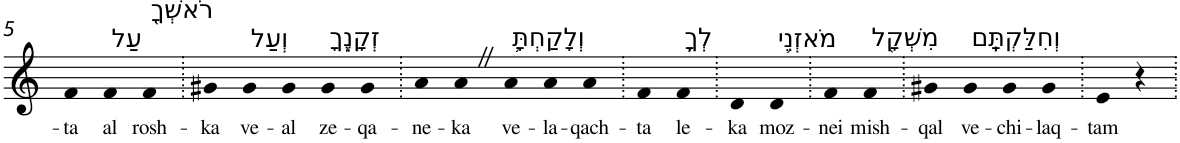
**kern	**text
*part1	*part1
*staff1	*staff1
*I"Piano	*
*I'Pno	*
!!LO:PB:g=z
*clefG2	*
*k[]	*
=5	=5
!	!LO:LY:b
4f	-ta
!LO:TX:a:t=עַל	!
!	!LO:LY:b
4f	al
!LO:TX:a:t=רֹאשְׁךָ֖	!
!	!LO:LY:b
4f	rosh-
=6.	=6.
!	!LO:LY:b
4g#X	-ka
!LO:TX:a:t=וְעַל	!
!	!LO:LY:b
4g#	ve-
!	!LO:LY:b
4g#	-al
!LO:TX:a:t=זְקָנֶ֑ךָ	!
!	!LO:LY:b
4g#	ze-
!	!LO:LY:b
4g#	-qa-
=7.	=7.
!	!LO:LY:b
4a	-ne-
!	!LO:LY:b
4aZ	-ka
!LO:TX:a:t=וְלָקַחְתָּ֥	!
!	!LO:LY:b
4a	ve-
!	!LO:LY:b
4a	-la-
!	!LO:LY:b
4a	-qach-
=8.	=8.
!	!LO:LY:b
4f	-ta
!LO:TX:a:t=לְךָ֛	!
!	!LO:LY:b
4f	le-
=9.	=9.
!	!LO:LY:b
4d	-ka
!LO:TX:a:t=מֹאזְנֵ֥י	!
!	!LO:LY:b
4d	moz-
=10.	=10.
!	!LO:LY:b
4f	-nei
!LO:TX:a:t=מִשְׁקָ֖ל	!
!	!LO:LY:b
4f	mish-
=11.	=11.
!	!LO:LY:b
4g#X	-qal
!LO:TX:a:t=וְחִלַּקְתָּֽם	!
!	!LO:LY:b
4g#	ve-
!	!LO:LY:b
4g#	-chi-
!	!LO:LY:b
4g#	-laq-
=12.	=12.
!	!LO:LY:b
4e	-tam
4r	.
=.	=.
*-	*-
